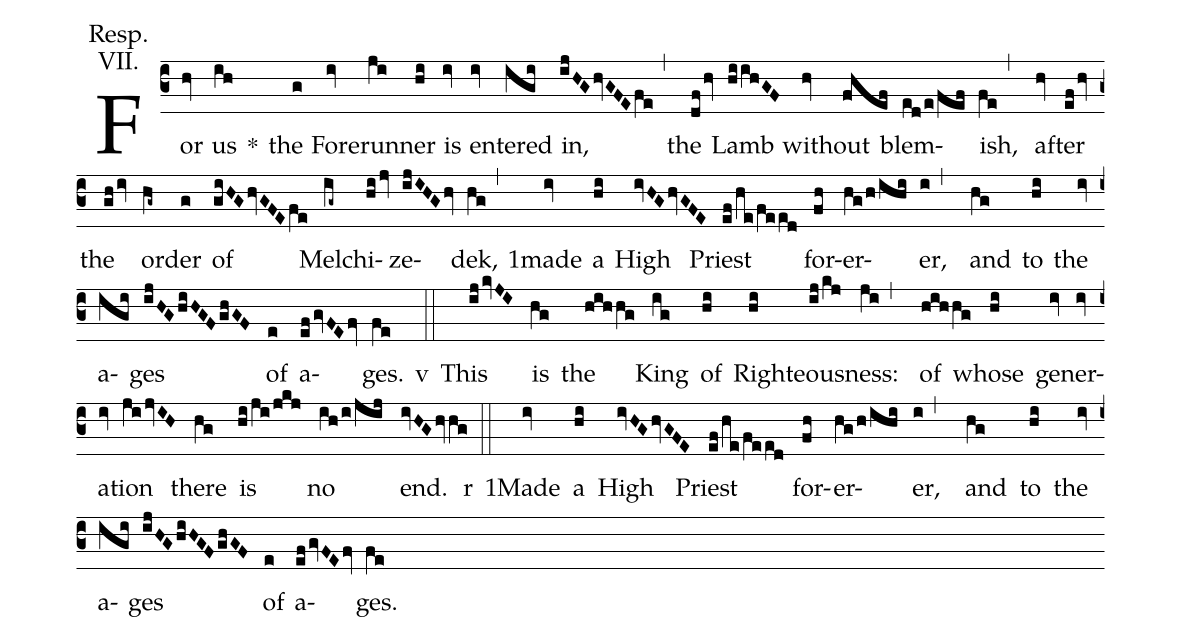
annotation: Resp.;
annotation: VII.;
%%
(c3) For(hv) us(ih) <sp>*</sp>() the(g) Fore(iv)run(ji)ner(hi) is(iv) en(iv)tered(igi) in,(ijHGhvGFEfe,) the(dfhv) Lamb(hiihGF) with(hv)out(fhef) blem(ed/e/fef)ish,(fe,) af(hv)ter(efhv) the(ghiv) or(hg~)der(g) of(giHGhvGFEfe) Mel(ig~)chi(hijv)ze(ijIHGhv)dek,(hg,) <sp>1</sp>made(iv) a(hi) High(ivHGhvGFE) Priest(ef/he/feed) for(fh)er(hg/h/ihi)er,(i,) and(hg) to(hi) the(iv) a(igi)ges(ijHGhiHGFghGF) of(e) a(efgvFEfv)ges.(fe)

<sp>v</sp>(::) This(ijkvJI) is(hg) the(hihhg) King(ig) of(hi) Right(hi)eous(ij/kj)ness:(ji,) of(hihhg) whose(hi) ge(iv)ner(iv)a(iv)tion(jijvIH) there(hg) is(hi/ji/jkj) no(ih/i/jij) end.(ivHGhvhg)

<sp>r</sp>(::) <sp>1</sp>Made(iv) a(hi) High(ivHGhvGFE) Priest(ef/he/feed) for(fh)er(hg/h/ihi)er,(i,) and(hg) to(hi) the(iv) a(igi)ges(ijHGhiHGFghGF) of(e) a(efgvFEfv)ges.(fe)
